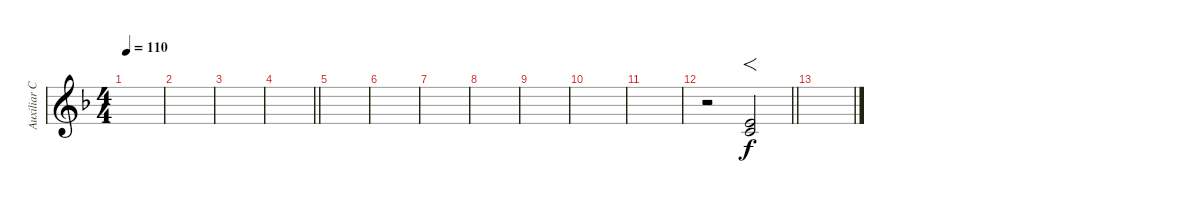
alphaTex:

\track ("Auxiliar Cymbal" "Auxiliar C") {instrument reversecymbal}
\staff {score}
\tuning (E4 B3 G3 D3 A2 E2) {hide}
\ts (4 4)
\tempo 110
\clef g2
\ks f
|
|
|
\barLineRight lightlight
|
\section ("" "")
|
|
|
|
|
|
|
\barLineRight lightlight
r.2 (5.2 5.3).2{f} |
\section ("" "")
